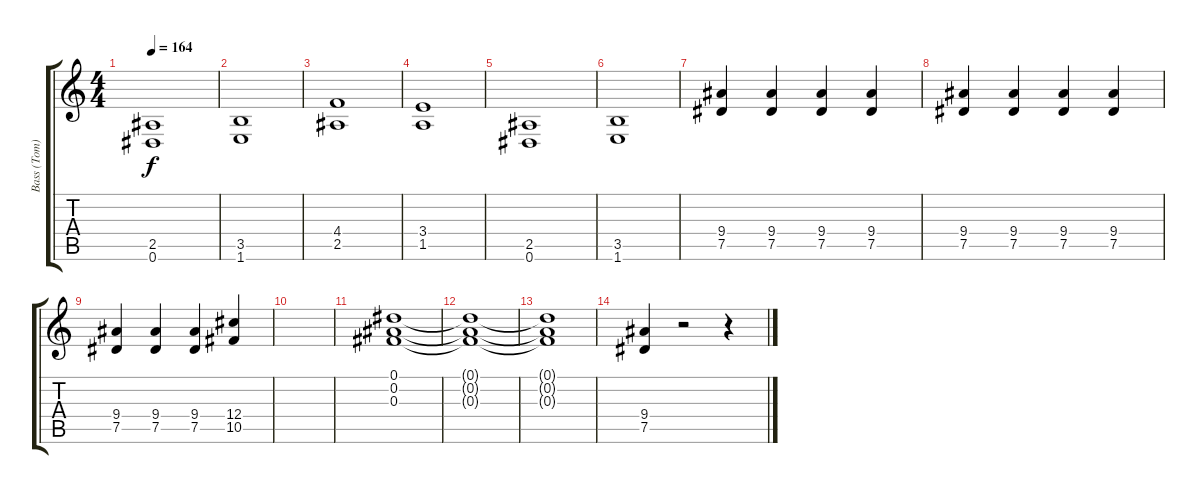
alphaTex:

\track ("Bass (Tom)" "Bass (Tom)") {instrument electricbasspick}
\staff {score tabs}
\tuning (Eb4 Bb3 Gb3 Db3 Ab2 Eb2) {hide}
\ts (4 4)
\tempo 164
\clef g2
\ks c
(2.5 0.6).1{dy f} |
(3.5 1.6).1 |
(4.4 2.5).1 |
(3.4 1.5).1 |
(2.5 0.6).1 |
(3.5 1.6).1 |
(9.4 7.5).4 (9.4 7.5).4 (9.4 7.5).4 (9.4 7.5).4 |
(9.4 7.5).4 (9.4 7.5).4 (9.4 7.5).4 (9.4 7.5).4 |
(9.4 7.5).4 (9.4 7.5).4 (9.4 7.5).4 (12.4 10.5).4 |
|
(0.1 0.2 0.3).1 |
(0.1{t} 0.2{t} 0.3{t}).1 |
(0.1{t} 0.2{t} 0.3{t}).1 |
(9.4 7.5).4 r.2 r.4
